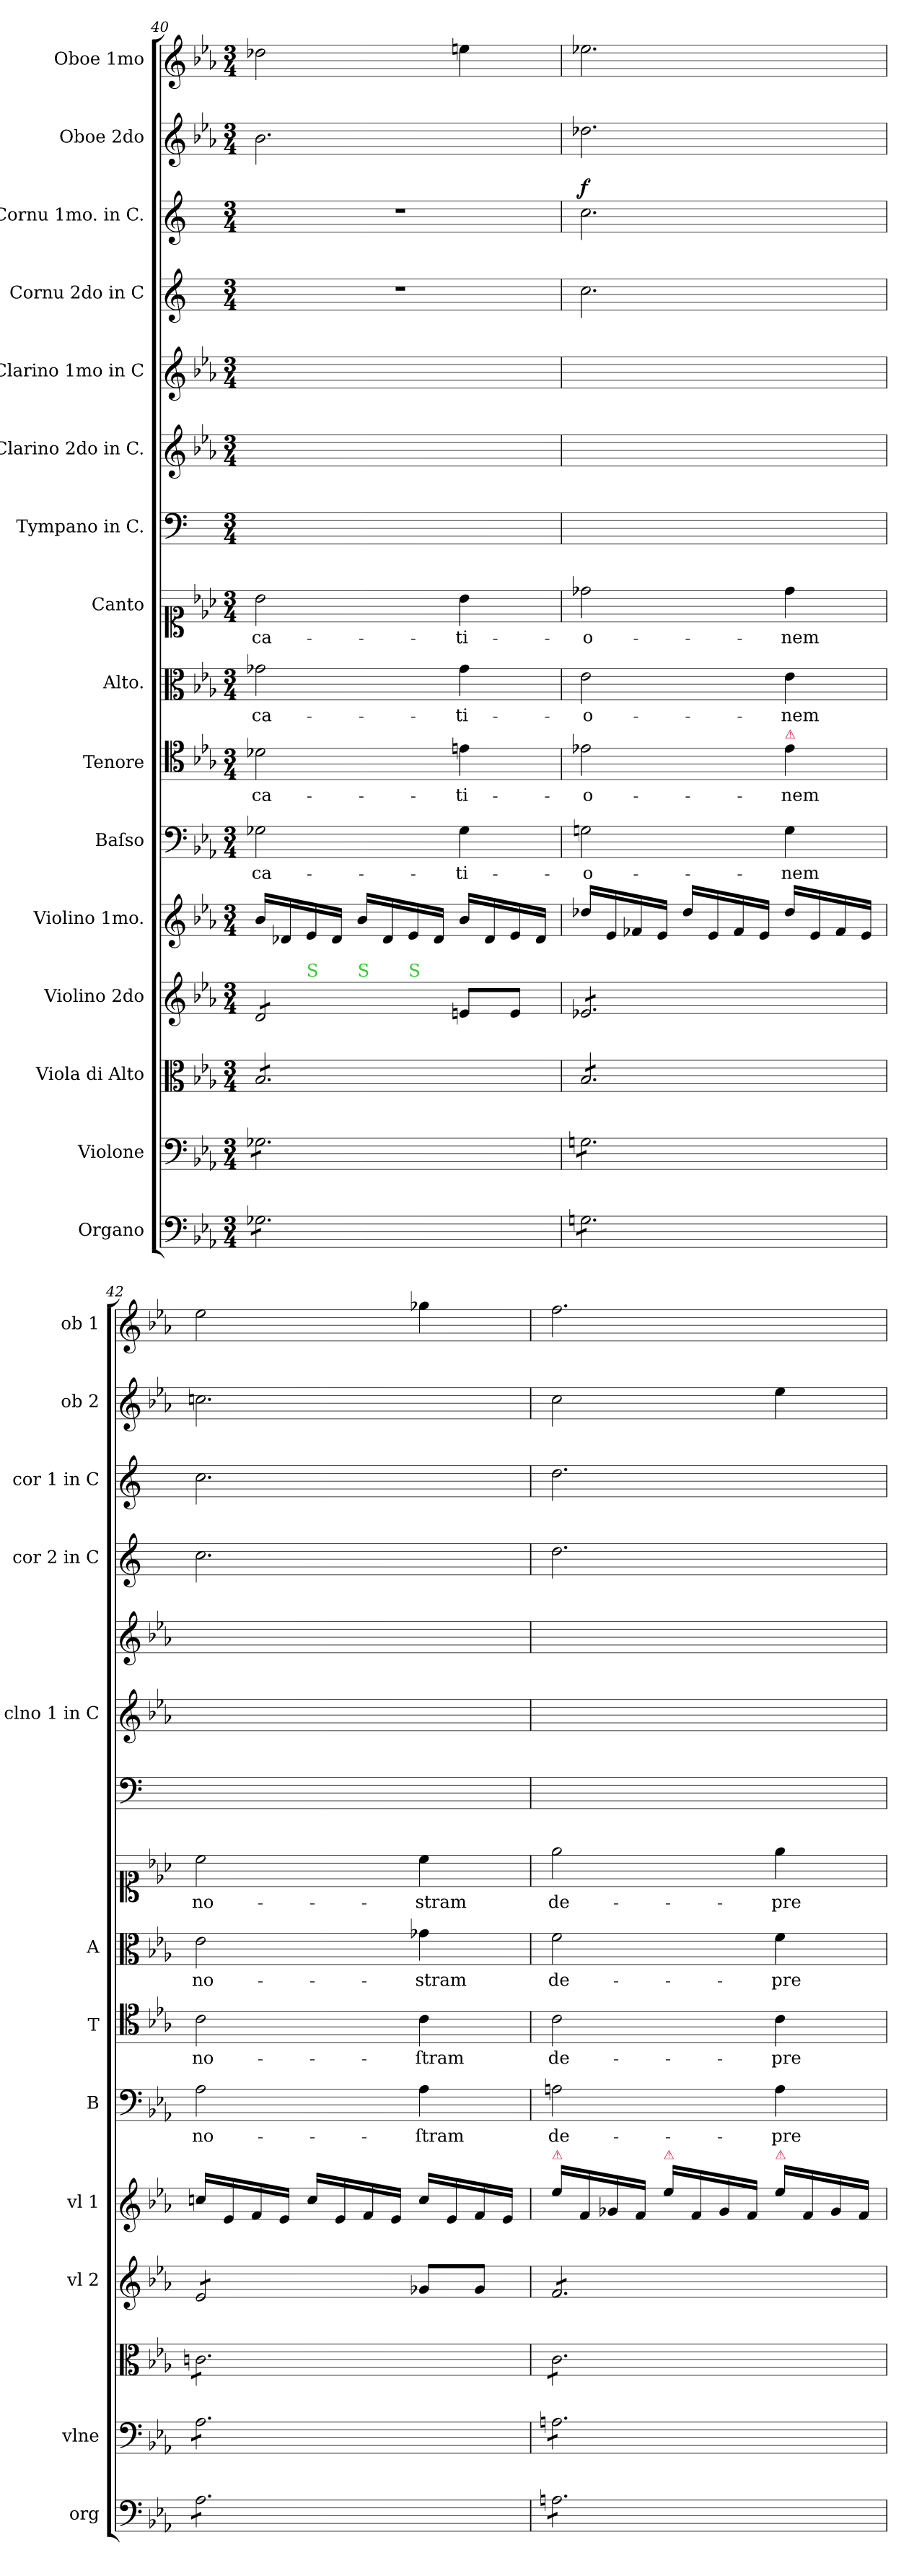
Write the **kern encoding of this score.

**kern	**kern	**kern	**kern	**kern	**kern	**text	**kern	**text	**kern	**text	**kern	**text	**kern	**kern	**kern	**kern	**dynam	**kern	**dynam	**kern	**kern
*part16	*part15	*part14	*part13	*part12	*part11	*part11	*part10	*part10	*part9	*part9	*part8	*part8	*part7	*part6	*part5	*part4	*part4	*part3	*part3	*part2	*part1
*staff16	*staff15	*staff14	*staff13	*staff12	*staff11	*staff11	*staff10	*staff10	*staff9	*staff9	*staff8	*staff8	*staff7	*staff6	*staff5	*staff4	*staff4	*staff3	*staff3	*staff2	*staff1
*I"Organo	*I"Violone	*I"Viola di Alto	*I"Violino 2do	*I"Violino 1mo.	*I"Baſso	*	*I"Tenore	*	*I"Alto.	*	*I"Canto	*	*I"Tympano in C.	*I"Clarino 2do in C.	*I"Clarino 1mo in C	*I"Cornu 2do in C	*	*I"Cornu 1mo. in C.	*	*I"Oboe 2do	*I"Oboe 1mo
*I'org	*I'vlne	*	*I'vl 2	*I'vl 1	*I'B	*	*I'T	*	*I'A	*	*	*	*	*I'clno 1 in C	*	*I'cor 2 in C	*	*I'cor 1 in C	*	*I'ob 2	*I'ob 1
*clefF4	*clefF4	*clefC3	*clefG2	*clefG2	*clefF4	*	*clefC4	*	*clefC3	*	*clefC1	*	*clefF4	*clefG2	*clefG2	*clefG2	*	*clefG2	*	*clefG2	*clefG2
*	*	*	*	*	*	*	*	*	*	*	*	*	*	*	*	*ITrd5c9	*	*ITrd5c9	*	*	*
*k[b-e-a-]	*k[b-e-a-]	*k[b-e-a-]	*k[b-e-a-]	*k[b-e-a-]	*k[b-e-a-]	*	*k[b-e-a-]	*	*k[b-e-a-]	*	*k[b-e-a-]	*	*k[]	*k[b-e-a-]	*k[b-e-a-]	*k[b-e-a-]	*	*k[b-e-a-]	*	*k[b-e-a-]	*k[b-e-a-]
*c:	*c:	*c:	*c:	*c:	*c:	*	*c:	*	*c:	*	*c:	*	*a:	*c:	*c:	*c:	*	*c:	*	*c:	*c:
*M3/4	*M3/4	*M3/4	*M3/4	*M3/4	*M3/4	*	*M3/4	*	*M3/4	*	*M3/4	*	*M3/4	*M3/4	*M3/4	*M3/4	*	*M3/4	*	*M3/4	*M3/4
=40	=40	=40	=40	=40	=40	=40	=40	=40	=40	=40	=40	=40	=40	=40	=40	=40	=40	=40	=40	=40	=40
!	!	!	!LO:TX:a:color=limegreen:t=S	!	!	!	!	!	!	!	!	!	!	!	!	!	!	!	!	!	!
*	*	*	*^	*	*	*	*	*	*	*	*	*	*	*	*	*	*	*	*	*	*
*	*	*	*	*^	*	*	*	*	*	*	*	*	*	*	*	*	*	*	*	*	*	*
*	*	*	*	*	*^	*	*	*	*	*	*	*	*	*	*	*	*	*	*	*	*	*	*
*tremolo	*	*	*	*	*	*	*	*	*	*	*	*	*	*	*	*	*	*	*	*	*	*	*	*
*	*tremolo	*	*	*	*	*	*	*	*	*	*	*	*	*	*	*	*	*	*	*	*	*	*	*
*	*	*tremolo	*	*	*	*	*	*	*	*	*	*	*	*	*	*	*	*	*	*	*	*	*	*
*	*	*	*tremolo	*	*	*	*	*	*	*	*	*	*	*	*	*	*	*	*	*	*	*	*	*
8G-X\L	8G-X\L	8B-/L	8d/L	8ryy	4ryy	4.ryy	16b-/LL	2G-X\	-ca-	2d-X\	-ca-	2g-X\	-ca-	2b-\	-ca-	2.ryy	2.ryy	2.ryy	2.r	.	2.r	.	2.b-\	2dd-X\
.	.	.	.	.	.	.	16d-X/	.	.	.	.	.	.	.	.	.	.	.	.	.	.	.	.	.
!	!	!	!	!LO:TX:a:color=limegreen:t=S	!	!	!	!	!	!	!	!	!	!	!	!	!	!	!	!	!	!	!	!
8G-X\	8G-X\	8B-/	8d/	2ryy	.	.	16e-/	.	.	.	.	.	.	.	.	.	.	.	.	.	.	.	.	.
.	.	.	.	.	.	.	16d-/JJ	.	.	.	.	.	.	.	.	.	.	.	.	.	.	.	.	.
!	!	!	!	!	!LO:TX:a:color=limegreen:t=S	!	!	!	!	!	!	!	!	!	!	!	!	!	!	!	!	!	!	!
8G-X\	8G-X\	8B-/	8d/	.	2ryy	.	16b-/LL	.	.	.	.	.	.	.	.	.	.	.	.	.	.	.	.	.
.	.	.	.	.	.	.	16d-/	.	.	.	.	.	.	.	.	.	.	.	.	.	.	.	.	.
!	!	!	!	!	!	!LO:TX:a:color=limegreen:t=S	!	!	!	!	!	!	!	!	!	!	!	!	!	!	!	!	!	!
8G-X\	8G-X\	8B-/	8d/J	.	.	4.ryy	16e-/	.	.	.	.	.	.	.	.	.	.	.	.	.	.	.	.	.
*	*	*	*Xtremolo	*	*	*	*	*	*	*	*	*	*	*	*	*	*	*	*	*	*	*	*	*
.	.	.	.	.	.	.	16d-/JJ	.	.	.	.	.	.	.	.	.	.	.	.	.	.	.	.	.
8G-X\	8G-X\	8B-/	8en/L	.	.	.	16b-/LL	4G-\	-ti-	4en\	-ti-	4g-\	-ti-	4b-\	-ti-	.	.	.	.	.	.	.	.	4een\
.	.	.	.	.	.	.	16d-/	.	.	.	.	.	.	.	.	.	.	.	.	.	.	.	.	.
8G-X\J	8G-X\J	8B-/J	8e/J	8ryy	.	.	16e-/	.	.	.	.	.	.	.	.	.	.	.	.	.	.	.	.	.
.	.	.	.	.	.	.	16d-/JJ	.	.	.	.	.	.	.	.	.	.	.	.	.	.	.	.	.
=41	=41	=41	=41	=41	=41	=41	=41	=41	=41	=41	=41	=41	=41	=41	=41	=41	=41	=41	=41	=41	=41	=41	=41	=41
!	!	!	!	!	!	!	!	!	!	!	!	!	!	!	!	!	!	!	!	!LO:DY:a	!	!LO:DY:a	!	!
*	*	*	*v	*v	*v	*v	*	*	*	*	*	*	*	*	*	*	*	*	*	*	*	*	*	*
*	*	*	*tremolo	*	*	*	*	*	*	*	*	*	*	*	*	*	*	*	*	*	*
8Gn\L	8Gn\L	8B-/L	8e-X/L	16dd-X/LL	2Gn\	-o-	2e-X\	-o-	2e-\	-o-	2dd-X\	-o-	2.ryy	2.ryy	2.ryy	2.e-\	ffor&colon;	2.e-\	f.	2.dd-X\	2.ee-X\
.	.	.	.	16e-/	.	.	.	.	.	.	.	.	.	.	.	.	.	.	.	.	.
8Gn\	8Gn\	8B-/	8e-X/	16f-X/	.	.	.	.	.	.	.	.	.	.	.	.	.	.	.	.	.
.	.	.	.	16e-/JJ	.	.	.	.	.	.	.	.	.	.	.	.	.	.	.	.	.
8Gn\	8Gn\	8B-/	8e-X/	16dd-/LL	.	.	.	.	.	.	.	.	.	.	.	.	.	.	.	.	.
.	.	.	.	16e-/	.	.	.	.	.	.	.	.	.	.	.	.	.	.	.	.	.
8Gn\	8Gn\	8B-/	8e-X/	16f-/	.	.	.	.	.	.	.	.	.	.	.	.	.	.	.	.	.
.	.	.	.	16e-/JJ	.	.	.	.	.	.	.	.	.	.	.	.	.	.	.	.	.
!	!	!	!	!	!	!	!LO:TX:a:color=crimson:t=⚠	!	!	!	!	!	!	!	!	!	!	!	!	!	!
8Gn\	8Gn\	8B-/	8e-X/	16dd-/LL	4G\	-nem	4e-\	-nem	4e-\	-nem	4dd-\	-nem	.	.	.	.	.	.	.	.	.
.	.	.	.	16e-/	.	.	.	.	.	.	.	.	.	.	.	.	.	.	.	.	.
8Gn\J	8Gn\J	8B-/J	8e-X/J	16f-/	.	.	.	.	.	.	.	.	.	.	.	.	.	.	.	.	.
.	.	.	.	16e-/JJ	.	.	.	.	.	.	.	.	.	.	.	.	.	.	.	.	.
=42	=42	=42	=42	=42	=42	=42	=42	=42	=42	=42	=42	=42	=42	=42	=42	=42	=42	=42	=42	=42	=42
8A-\L	8A-\L	8cn\L	8e-/L	16ccn/LL	2A-\	no-	2c\	no-	2e-\	no-	2cc\	no-	2.ryy	2.ryy	2.ryy	2.e-\	.	2.e-\	.	2.ccn\	2ee-\
.	.	.	.	16e-/	.	.	.	.	.	.	.	.	.	.	.	.	.	.	.	.	.
8A-\	8A-\	8cn\	8e-/	16f/	.	.	.	.	.	.	.	.	.	.	.	.	.	.	.	.	.
.	.	.	.	16e-/JJ	.	.	.	.	.	.	.	.	.	.	.	.	.	.	.	.	.
8A-\	8A-\	8cn\	8e-/	16cc/LL	.	.	.	.	.	.	.	.	.	.	.	.	.	.	.	.	.
.	.	.	.	16e-/	.	.	.	.	.	.	.	.	.	.	.	.	.	.	.	.	.
8A-\	8A-\	8cn\	8e-/J	16f/	.	.	.	.	.	.	.	.	.	.	.	.	.	.	.	.	.
*	*	*	*Xtremolo	*	*	*	*	*	*	*	*	*	*	*	*	*	*	*	*	*	*
.	.	.	.	16e-/JJ	.	.	.	.	.	.	.	.	.	.	.	.	.	.	.	.	.
8A-\	8A-\	8cn\	8g-X/L	16cc/LL	4A-\	-ſtram	4c\	-ſtram	4g-X\	-stram	4cc\	-stram	.	.	.	.	.	.	.	.	4gg-X\
.	.	.	.	16e-/	.	.	.	.	.	.	.	.	.	.	.	.	.	.	.	.	.
8A-\J	8A-\J	8cn\J	8g-/J	16f/	.	.	.	.	.	.	.	.	.	.	.	.	.	.	.	.	.
.	.	.	.	16e-/JJ	.	.	.	.	.	.	.	.	.	.	.	.	.	.	.	.	.
=43	=43	=43	=43	=43	=43	=43	=43	=43	=43	=43	=43	=43	=43	=43	=43	=43	=43	=43	=43	=43	=43
!	!	!	!	!LO:TX:a:color=crimson:t=⚠	!	!	!	!	!	!	!	!	!	!	!	!	!	!	!	!	!
*	*	*	*tremolo	*	*	*	*	*	*	*	*	*	*	*	*	*	*	*	*	*	*
8An\L	8An\L	8c\L	8f/L	16ee-\LL	2An\	de-	2c\	de-	2f\	de-	2ee-\	de-	2.ryy	2.ryy	2.ryy	2.f\	.	2.f\	.	2cc\	2.ff\
.	.	.	.	16f/	.	.	.	.	.	.	.	.	.	.	.	.	.	.	.	.	.
8An\	8An\	8c\	8f/	16g-X/	.	.	.	.	.	.	.	.	.	.	.	.	.	.	.	.	.
.	.	.	.	16f/JJ	.	.	.	.	.	.	.	.	.	.	.	.	.	.	.	.	.
!	!	!	!	!LO:TX:a:color=crimson:t=⚠	!	!	!	!	!	!	!	!	!	!	!	!	!	!	!	!	!
8An\	8An\	8c\	8f/	16ee-\LL	.	.	.	.	.	.	.	.	.	.	.	.	.	.	.	.	.
.	.	.	.	16f/	.	.	.	.	.	.	.	.	.	.	.	.	.	.	.	.	.
8An\	8An\	8c\	8f/	16g-/	.	.	.	.	.	.	.	.	.	.	.	.	.	.	.	.	.
.	.	.	.	16f/JJ	.	.	.	.	.	.	.	.	.	.	.	.	.	.	.	.	.
!	!	!	!	!LO:TX:a:color=crimson:t=⚠	!	!	!	!	!	!	!	!	!	!	!	!	!	!	!	!	!
8An\	8An\	8c\	8f/	16ee-\LL	4A\	-pre-	4c\	-pre-	4f\	-pre-	4ee-\	-pre-	.	.	.	.	.	.	.	4ee-\	.
.	.	.	.	16f/	.	.	.	.	.	.	.	.	.	.	.	.	.	.	.	.	.
8An\J	8An\J	8c\J	8f/J	16g-/	.	.	.	.	.	.	.	.	.	.	.	.	.	.	.	.	.
*	*	*	*Xtremolo	*	*	*	*	*	*	*	*	*	*	*	*	*	*	*	*	*	*
*	*	*Xtremolo	*	*	*	*	*	*	*	*	*	*	*	*	*	*	*	*	*	*	*
*	*Xtremolo	*	*	*	*	*	*	*	*	*	*	*	*	*	*	*	*	*	*	*	*
*Xtremolo	*	*	*	*	*	*	*	*	*	*	*	*	*	*	*	*	*	*	*	*	*
.	.	.	.	16f/JJ	.	.	.	.	.	.	.	.	.	.	.	.	.	.	.	.	.
=	=	=	=	=	=	=	=	=	=	=	=	=	=	=	=	=	=	=	=	=	=
*-	*-	*-	*-	*-	*-	*-	*-	*-	*-	*-	*-	*-	*-	*-	*-	*-	*-	*-	*-	*-	*-
